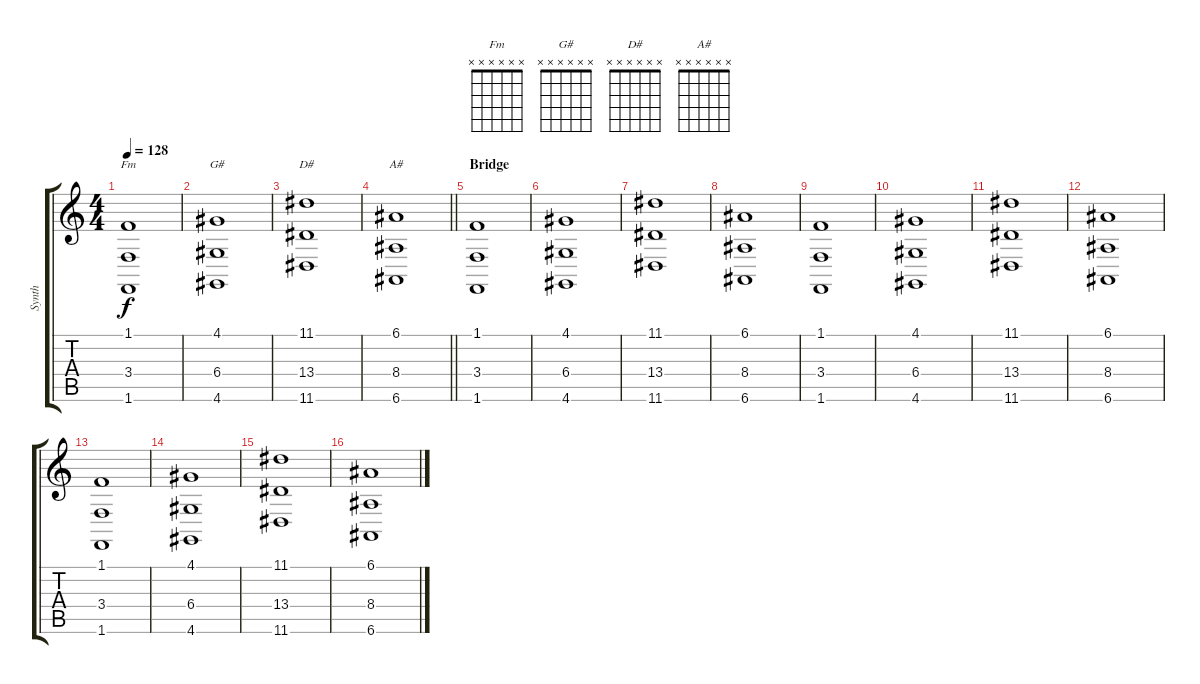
\track ("Synth" "Synth") {instrument pad2warm}
\staff {score tabs}
\tuning (E4 B3 G3 D3 A2 E2) {hide}
\chord ("Fm" x x x x x x)
\chord ("G#" x x x x x x)
\chord ("D#" x x x x x x)
\chord ("A#" x x x x x x)
\ts (4 4)
\tempo 128
\clef g2
\ks c
(1.1 3.4 1.6).1{ch "Fm" dy f} |
(4.1 6.4 4.6).1{ch "G#"} |
(11.1 13.4 11.6).1{ch "D#"} |
\barLineRight lightlight
(6.1 8.4 6.6).1{ch "A#"} |
\section ("" "Bridge")
(1.1 3.4 1.6).1 |
(4.1 6.4 4.6).1 |
(11.1 13.4 11.6).1 |
(6.1 8.4 6.6).1 |
(1.1 3.4 1.6).1 |
(4.1 6.4 4.6).1 |
(11.1 13.4 11.6).1 |
(6.1 8.4 6.6).1 |
(1.1 3.4 1.6).1 |
(4.1 6.4 4.6).1 |
(11.1 13.4 11.6).1 |
(6.1 8.4 6.6).1
